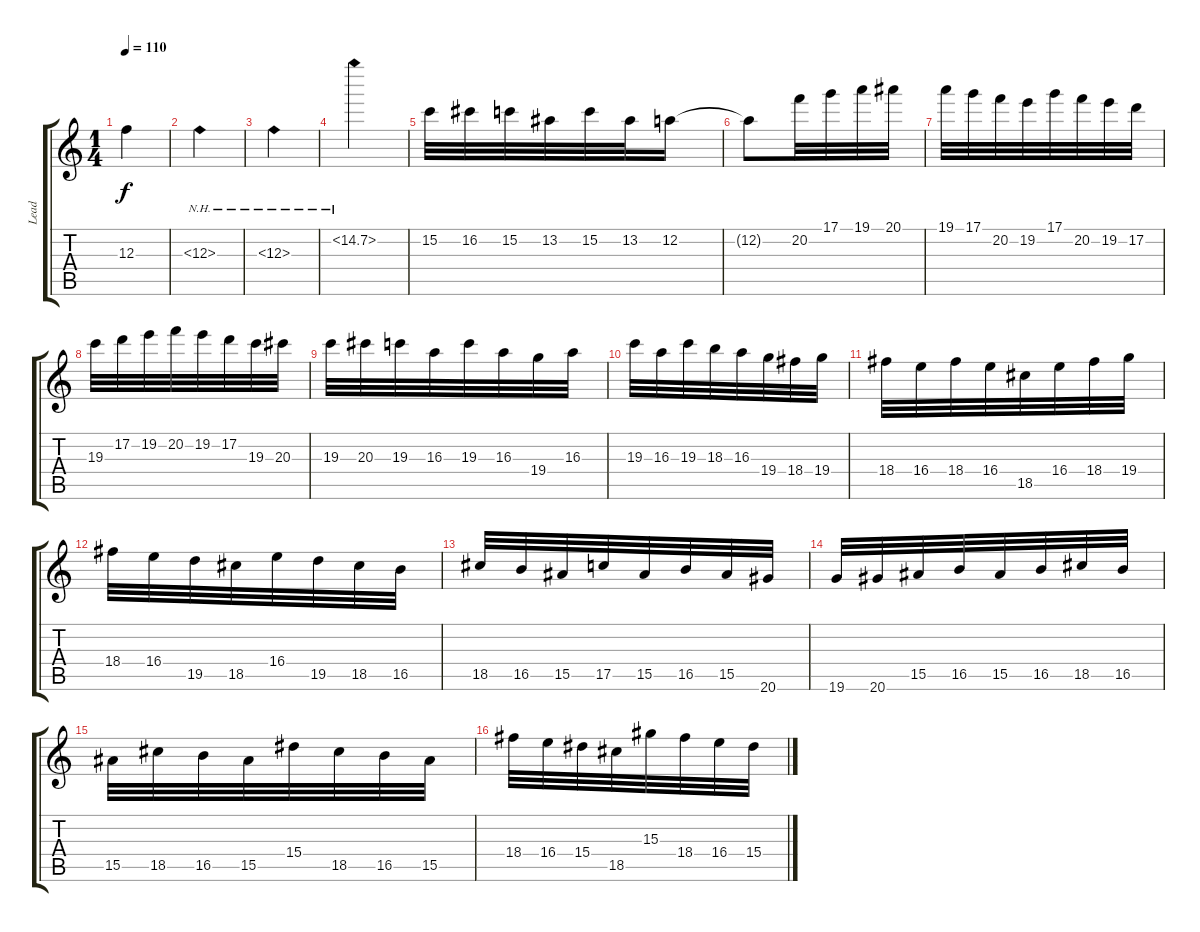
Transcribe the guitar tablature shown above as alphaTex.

\track ("Lead" "Lead") {instrument distortionguitar}
\staff {score tabs}
\tuning (D4 A3 F3 C3 G2 C2) {hide}
\ts (1 4)
\tempo 110
\clef g2
\ks c
12.3.4{dy f} |
12.3{nh}.4 |
11.3{nh}.4 |
15.2{nh}.4 |
15.2.32 16.2.32 15.2.32 13.2.32 15.2.32 13.2.32 12.2.16 |
12.2{t}.8 20.2.32 17.1.32 19.1.32 20.1.32 |
19.1.32 17.1.32 20.2.32 19.2.32 17.1.32 20.2.32 19.2.32 17.2.32 |
19.3.32 17.2.32 19.2.32 20.2.32 19.2.32 17.2.32 19.3.32 20.3.32 |
19.3.32 20.3.32 19.3.32 16.3.32 19.3.32 16.3.32 19.4.32 16.3.32 |
19.3.32 16.3.32 19.3.32 18.3.32 16.3.32 19.4.32 18.4.32 19.4.32 |
18.4.32 16.4.32 18.4.32 16.4.32 18.5.32 16.4.32 18.4.32 19.4.32 |
18.4.32 16.4.32 19.5.32 18.5.32 16.4.32 19.5.32 18.5.32 16.5.32 |
18.5.32 16.5.32 15.5.32 17.5.32 15.5.32 16.5.32 15.5.32 20.6.32 |
19.6.32 20.6.32 15.5.32 16.5.32 15.5.32 16.5.32 18.5.32 16.5.32 |
15.5.32 18.5.32 16.5.32 15.5.32 15.4.32 18.5.32 16.5.32 15.5.32 |
18.4.32 16.4.32 15.4.32 18.5.32 15.3.32 18.4.32 16.4.32 15.4.32
